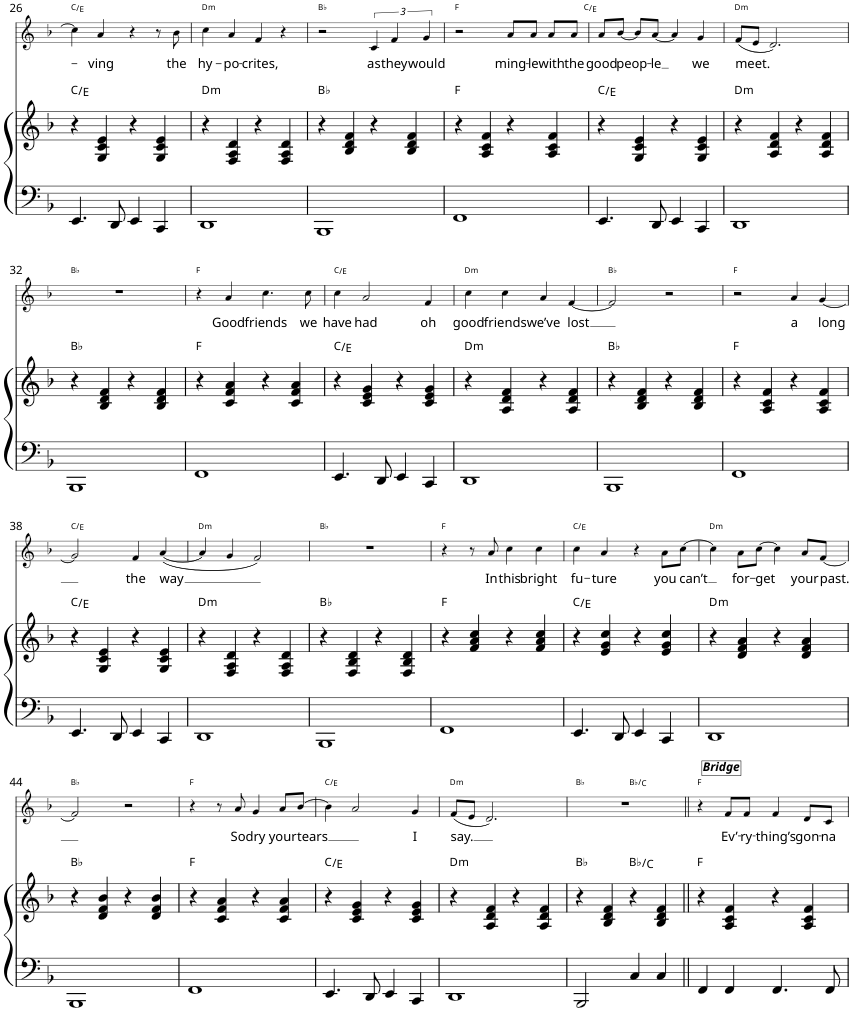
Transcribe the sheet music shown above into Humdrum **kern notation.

**kern	**kern	**harte	**kern	**text	**harte
*part2	*part2	*part2	*part1	*part1	*part1
*staff3	*staff2	*	*staff1	*staff1	*
*I"Piano	*	*	*I"Voice	*	*
*I'Pno	*	*	*	*	*
!!LO:PB:g=z
*clefF4	*clefG2	*	*clefG2	*	*
*k[b-]	*k[b-]	*	*k[b-]	*	*
*F:	*F:	*	*F:	*	*
*M4/4	*M4/4	*	*M4/4	*	*
=26	=26	=26	=26	=26	=26
4.EE/	4r	C:maj/3	4cc\]	.	C:maj/3
!	!	!	!	!LO:LY:b	!
.	4G/ 4c/ 4e/	.	4a/	-ving	.
8DD/	.	.	.	.	.
4EE/	4r	.	4r	.	.
4CC/	4G/ 4c/ 4e/	.	8r	.	.
!	!	!	!	!LO:LY:b	!
.	.	.	8b-\	the	.
=27	=27	=27	=27	=27	=27
!	!	!LO:H:kt=m	!	!LO:LY:b	!LO:H:kt=m
1DD	4r	D:min	4cc\	hy-	D:min
!	!	!	!	!LO:LY:b	!
.	4F/ 4A/ 4d/	.	4a/	-po-	.
!	!	!	!	!LO:LY:b	!
.	4r	.	4f/	-crites,	.
.	4F/ 4A/ 4d/	.	4r	.	.
=28	=28	=28	=28	=28	=28
1BBB-	4r	Bb:maj	2r	.	Bb:maj
.	4B-/ 4d/ 4f/	.	.	.	.
!	!	!	!	!LO:LY:b	!
.	4r	.	6c/	as	.
!	!	!	!	!LO:LY:b	!
.	.	.	6f/	they	.
.	4B-/ 4d/ 4f/	.	.	.	.
!	!	!	!	!LO:LY:b	!
.	.	.	6g/	would	.
=29	=29	=29	=29	=29	=29
1FF	4r	F:maj	2r	.	F:maj
.	4A/ 4c/ 4f/	.	.	.	.
!	!	!	!	!LO:LY:b	!
.	4r	.	8a/L	ming-	.
!	!	!	!	!LO:LY:b	!
.	.	.	8a/J	-le	.
!	!	!	!	!LO:LY:b	!
.	4A/ 4c/ 4f/	.	8a/L	with	.
!	!	!	!	!LO:LY:b	!
.	.	.	8a/J	the	.
=30	=30	=30	=30	=30	=30
!	!	!	!	!LO:LY:b	!
4.EE/	4r	C:maj/3	8a/L	good	C:maj/3
!	!	!	!	!LO:LY:b	!
.	.	.	[8b-/J	peop-	.
.	4G/ 4c/ 4e/	.	8b-/L]	.	.
!	!	!	!	!LO:LY:b	!
8DD/	.	.	[8a/J	-le	.
4EE/	4r	.	4a/]	.	.
!	!	!	!	!LO:LY:b	!
4CC/	4G/ 4c/ 4e/	.	4g/	we	.
=31	=31	=31	=31	=31	=31
!	!	!LO:H:kt=m	!	!LO:LY:b	!LO:H:kt=m
1DD	4r	D:min	(8f/L	meet.	D:min
.	.	.	8e/J	.	.
.	4A/ 4d/ 4f/	.	2.d/)	.	.
.	4r	.	.	.	.
.	4A/ 4d/ 4f/	.	.	.	.
!!LO:LB:g=z
=32	=32	=32	=32	=32	=32
1BBB-	4r	Bb:maj	1r	.	Bb:maj
.	4B-/ 4d/ 4f/	.	.	.	.
.	4r	.	.	.	.
.	4B-/ 4d/ 4f/	.	.	.	.
=33	=33	=33	=33	=33	=33
1FF	4r	F:maj	4r	.	F:maj
!	!	!	!	!LO:LY:b	!
.	4c/ 4f/ 4a/	.	4a/	Good	.
!	!	!	!	!LO:LY:b	!
.	4r	.	4.cc\	friends	.
.	4c/ 4f/ 4a/	.	.	.	.
!	!	!	!	!LO:LY:b	!
.	.	.	8cc\	we	.
=34	=34	=34	=34	=34	=34
!	!	!	!	!LO:LY:b	!
4.EE/	4r	C:maj/3	4cc\	have	C:maj/3
!	!	!	!	!LO:LY:b	!
.	4c/ 4e/ 4g/	.	2a/	had	.
8DD/	.	.	.	.	.
4EE/	4r	.	.	.	.
!	!	!	!	!LO:LY:b	!
4CC/	4c/ 4e/ 4g/	.	4f/	oh	.
=35	=35	=35	=35	=35	=35
!	!	!LO:H:kt=m	!	!LO:LY:b	!LO:H:kt=m
1DD	4r	D:min	4cc\	good	D:min
!	!	!	!	!LO:LY:b	!
.	4A/ 4d/ 4f/	.	4cc\	friends	.
!	!	!	!	!LO:LY:b	!
.	4r	.	4a/	we’ve	.
!	!	!	!	!LO:LY:b	!
.	4A/ 4d/ 4f/	.	[4f/	lost	.
=36	=36	=36	=36	=36	=36
1BBB-	4r	Bb:maj	2f/]	.	Bb:maj
.	4B-/ 4d/ 4f/	.	.	.	.
.	4r	.	2r	.	.
.	4B-/ 4d/ 4f/	.	.	.	.
=37	=37	=37	=37	=37	=37
1FF	4r	F:maj	2r	.	F:maj
.	4A/ 4c/ 4f/	.	.	.	.
!	!	!	!	!LO:LY:b	!
.	4r	.	4a/	a	.
!	!	!	!	!LO:LY:b	!
.	4A/ 4c/ 4f/	.	[4g/	long	.
!!LO:LB:g=z
=38	=38	=38	=38	=38	=38
4.EE/	4r	C:maj/3	2g/]	.	C:maj/3
.	4G/ 4c/ 4e/	.	.	.	.
8DD/	.	.	.	.	.
!	!	!	!	!LO:LY:b	!
4EE/	4r	.	4f/	the	.
!	!	!	!	!LO:LY:b	!
4CC/	4G/ 4c/ 4e/	.	([4a/	way	.
=39	=39	=39	=39	=39	=39
!	!	!LO:H:kt=m	!	!	!LO:H:kt=m
1DD	4r	D:min	4a/]	.	D:min
.	4F/ 4A/ 4d/	.	4g/	.	.
.	4r	.	2f/)	.	.
.	4F/ 4A/ 4d/	.	.	.	.
=40	=40	=40	=40	=40	=40
1BBB-	4r	Bb:maj	1r	.	Bb:maj
.	4F/ 4B-/ 4d/	.	.	.	.
.	4r	.	.	.	.
.	4F/ 4B-/ 4d/	.	.	.	.
=41	=41	=41	=41	=41	=41
1FF	4r	F:maj	4r	.	F:maj
.	4f/ 4a/ 4cc/	.	8r	.	.
!	!	!	!	!LO:LY:b	!
.	.	.	8a/	In	.
!	!	!	!	!LO:LY:b	!
.	4r	.	4cc\	this	.
!	!	!	!	!LO:LY:b	!
.	4f/ 4a/ 4cc/	.	4cc\	bright	.
=42	=42	=42	=42	=42	=42
!	!	!	!	!LO:LY:b	!
4.EE/	4r	C:maj/3	4cc\	fu-	C:maj/3
!	!	!	!	!LO:LY:b	!
.	4e/ 4g/ 4cc/	.	4a/	-ture	.
8DD/	.	.	.	.	.
4EE/	4r	.	4r	.	.
!	!	!	!	!LO:LY:b	!
4CC/	4e/ 4g/ 4cc/	.	8a\L	you	.
!	!	!	!	!LO:LY:b	!
.	.	.	[8cc\J	can’t	.
=43	=43	=43	=43	=43	=43
!	!	!LO:H:kt=m	!	!	!LO:H:kt=m
1DD	4r	D:min	4cc\]	.	D:min
!	!	!	!	!LO:LY:b	!
.	4d/ 4f/ 4a/	.	8a\L	for-	.
!	!	!	!	!LO:LY:b	!
.	.	.	[8cc\J	-get	.
.	4r	.	4cc\]	.	.
!	!	!	!	!LO:LY:b	!
.	4d/ 4f/ 4a/	.	8a/L	your	.
!	!	!	!	!LO:LY:b	!
.	.	.	[8f/J	past.	.
!!LO:LB:g=z
=44	=44	=44	=44	=44	=44
1BBB-	4r	Bb:maj	2f/]	.	Bb:maj
.	4d/ 4f/ 4b-/	.	.	.	.
.	4r	.	2r	.	.
.	4d/ 4f/ 4b-/	.	.	.	.
=45	=45	=45	=45	=45	=45
1FF	4r	F:maj	4r	.	F:maj
.	4c/ 4f/ 4a/	.	8r	.	.
!	!	!	!	!LO:LY:b	!
.	.	.	8a/	So	.
!	!	!	!	!LO:LY:b	!
.	4r	.	4g/	dry	.
!	!	!	!	!LO:LY:b	!
.	4c/ 4f/ 4a/	.	8a/L	your	.
!	!	!	!	!LO:LY:b	!
.	.	.	[8b-/J	tears	.
=46	=46	=46	=46	=46	=46
4.EE/	4r	C:maj/3	4b-\]	.	C:maj/3
.	4c/ 4e/ 4g/	.	2a/	.	.
8DD/	.	.	.	.	.
4EE/	4r	.	.	.	.
!	!	!	!	!LO:LY:b	!
4CC/	4c/ 4e/ 4g/	.	4g/	I	.
=47	=47	=47	=47	=47	=47
!	!	!LO:H:kt=m	!	!LO:LY:b	!LO:H:kt=m
1DD	4r	D:min	(8f/L	say.	D:min
.	.	.	8e/J	.	.
.	4A/ 4d/ 4f/	.	2.d/)	.	.
.	4r	.	.	.	.
.	4A/ 4d/ 4f/	.	.	.	.
=48	=48	=48	=48	=48	=48
*	*	*	*^	*	*
2BBB-/	4r	Bb:maj	1r	2ryy	.	Bb:maj
.	4B-/ 4d/ 4f/	.	.	.	.	.
4C/	4r	Bb:maj/2	.	2ryy	.	Bb:maj/2
4C/	4B-/ 4d/ 4f/	.	.	.	.	.
=49||	=49||	=49||	=49||	=49||	=49||	=49||
!	!	!	!LO:TX:a:Bi:t=Bridge	!	!	!
*	*	*	*v	*v	*	*
4FF/	4r	F:maj	4r	.	F:maj
!	!	!	!	!LO:LY:b	!
4FF/	4A/ 4c/ 4f/	.	8f/L	Ev’-	.
!	!	!	!	!LO:LY:b	!
.	.	.	8f/J	-ry-	.
!	!	!	!	!LO:LY:b	!
4.FF/	4r	.	4f/	-thing’s	.
!	!	!	!	!LO:LY:b	!
.	4A/ 4c/ 4f/	.	8d/L	gon-	.
!	!	!	!	!LO:LY:b	!
8FF/	.	.	8c/J	-na	.
=	=	=	=	=	=
*-	*-	*-	*-	*-	*-
